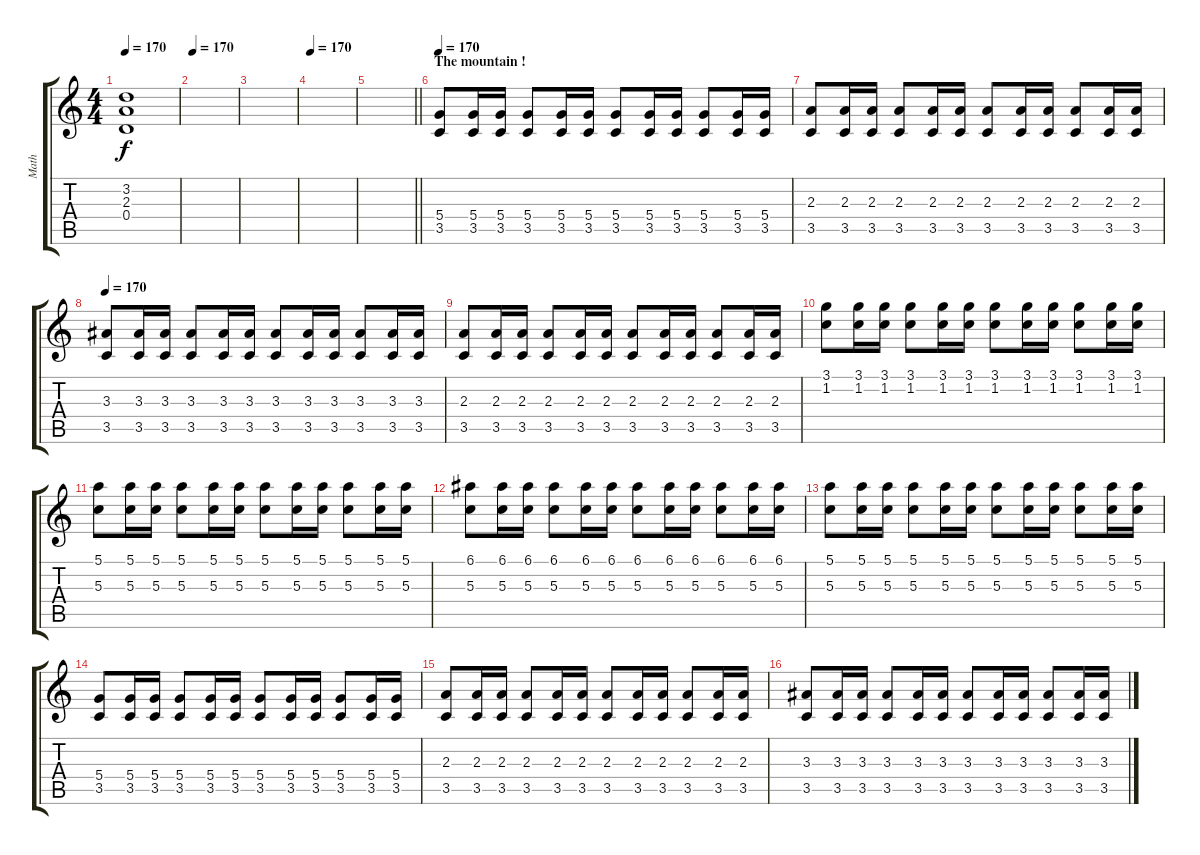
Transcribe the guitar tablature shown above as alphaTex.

\track ("Math" "Math") {instrument overdrivenguitar}
\staff {score tabs}
\tuning (E4 B3 G3 D3 A2 E2) {hide}
\ts (4 4)
\tempo 170
\clef g2
\ks c
(3.2 2.3 0.4).1{dy f} |
\tempo 170
|
|
\tempo 170
|
\barLineRight lightlight
|
\section ("" "The mountain !")
\tempo 170
(5.4 3.5).8 (5.4 3.5).16 (5.4 3.5).16 (5.4 3.5).8 (5.4 3.5).16 (5.4 3.5).16 (5.4 3.5).8 (5.4 3.5).16 (5.4 3.5).16 (5.4 3.5).8 (5.4 3.5).16 (5.4 3.5).16 |
(2.3 3.5).8 (2.3 3.5).16 (2.3 3.5).16 (2.3 3.5).8 (2.3 3.5).16 (2.3 3.5).16 (2.3 3.5).8 (2.3 3.5).16 (2.3 3.5).16 (2.3 3.5).8 (2.3 3.5).16 (2.3 3.5).16 |
\tempo 170
(3.3 3.5).8 (3.3 3.5).16 (3.3 3.5).16 (3.3 3.5).8 (3.3 3.5).16 (3.3 3.5).16 (3.3 3.5).8 (3.3 3.5).16 (3.3 3.5).16 (3.3 3.5).8 (3.3 3.5).16 (3.3 3.5).16 |
(2.3 3.5).8 (2.3 3.5).16 (2.3 3.5).16 (2.3 3.5).8 (2.3 3.5).16 (2.3 3.5).16 (2.3 3.5).8 (2.3 3.5).16 (2.3 3.5).16 (2.3 3.5).8 (2.3 3.5).16 (2.3 3.5).16 |
(3.1 1.2).8 (3.1 1.2).16 (3.1 1.2).16 (3.1 1.2).8 (3.1 1.2).16 (3.1 1.2).16 (3.1 1.2).8 (3.1 1.2).16 (3.1 1.2).16 (3.1 1.2).8 (3.1 1.2).16 (3.1 1.2).16 |
(5.1 5.3).8 (5.1 5.3).16 (5.1 5.3).16 (5.1 5.3).8 (5.1 5.3).16 (5.1 5.3).16 (5.1 5.3).8 (5.1 5.3).16 (5.1 5.3).16 (5.1 5.3).8 (5.1 5.3).16 (5.1 5.3).16 |
(6.1 5.3).8 (6.1 5.3).16 (6.1 5.3).16 (6.1 5.3).8 (6.1 5.3).16 (6.1 5.3).16 (6.1 5.3).8 (6.1 5.3).16 (6.1 5.3).16 (6.1 5.3).8 (6.1 5.3).16 (6.1 5.3).16 |
(5.1 5.3).8 (5.1 5.3).16 (5.1 5.3).16 (5.1 5.3).8 (5.1 5.3).16 (5.1 5.3).16 (5.1 5.3).8 (5.1 5.3).16 (5.1 5.3).16 (5.1 5.3).8 (5.1 5.3).16 (5.1 5.3).16 |
(5.4 3.5).8 (5.4 3.5).16 (5.4 3.5).16 (5.4 3.5).8 (5.4 3.5).16 (5.4 3.5).16 (5.4 3.5).8 (5.4 3.5).16 (5.4 3.5).16 (5.4 3.5).8 (5.4 3.5).16 (5.4 3.5).16 |
(2.3 3.5).8 (2.3 3.5).16 (2.3 3.5).16 (2.3 3.5).8 (2.3 3.5).16 (2.3 3.5).16 (2.3 3.5).8 (2.3 3.5).16 (2.3 3.5).16 (2.3 3.5).8 (2.3 3.5).16 (2.3 3.5).16 |
(3.3 3.5).8 (3.3 3.5).16 (3.3 3.5).16 (3.3 3.5).8 (3.3 3.5).16 (3.3 3.5).16 (3.3 3.5).8 (3.3 3.5).16 (3.3 3.5).16 (3.3 3.5).8 (3.3 3.5).16 (3.3 3.5).16
